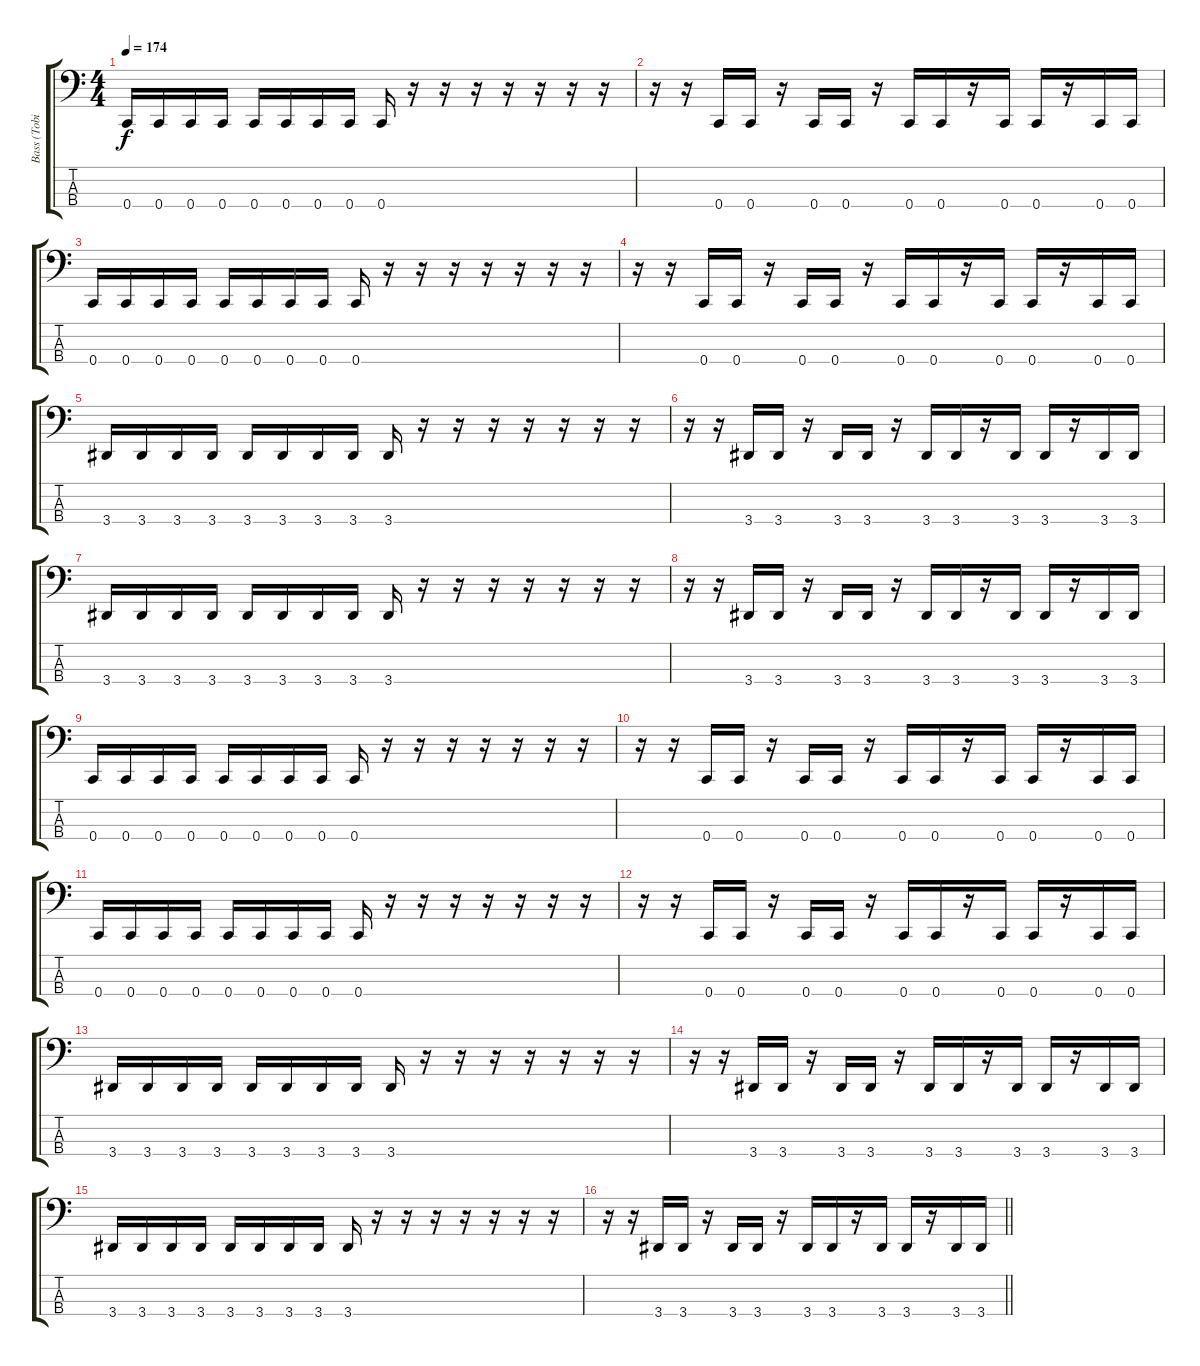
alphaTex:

\track ("Bass (Tobi)" "Bass (Tobi") {instrument electricbassfinger}
\staff {score tabs}
\tuning (F2 C2 G1 C1) {hide}
\ts (4 4)
\tempo 174
\clef f4
\ks c
0.4.16{dy f} 0.4.16 0.4.16 0.4.16 0.4.16 0.4.16 0.4.16 0.4.16 0.4.16 r.16 r.16 r.16 r.16 r.16 r.16 r.16 |
r.16 r.16 0.4.16 0.4.16 r.16 0.4.16 0.4.16 r.16 0.4.16 0.4.16 r.16 0.4.16 0.4.16 r.16 0.4.16 0.4.16 |
0.4.16 0.4.16 0.4.16 0.4.16 0.4.16 0.4.16 0.4.16 0.4.16 0.4.16 r.16 r.16 r.16 r.16 r.16 r.16 r.16 |
r.16 r.16 0.4.16 0.4.16 r.16 0.4.16 0.4.16 r.16 0.4.16 0.4.16 r.16 0.4.16 0.4.16 r.16 0.4.16 0.4.16 |
3.4.16 3.4.16 3.4.16 3.4.16 3.4.16 3.4.16 3.4.16 3.4.16 3.4.16 r.16 r.16 r.16 r.16 r.16 r.16 r.16 |
r.16 r.16 3.4.16 3.4.16 r.16 3.4.16 3.4.16 r.16 3.4.16 3.4.16 r.16 3.4.16 3.4.16 r.16 3.4.16 3.4.16 |
3.4.16 3.4.16 3.4.16 3.4.16 3.4.16 3.4.16 3.4.16 3.4.16 3.4.16 r.16 r.16 r.16 r.16 r.16 r.16 r.16 |
r.16 r.16 3.4.16 3.4.16 r.16 3.4.16 3.4.16 r.16 3.4.16 3.4.16 r.16 3.4.16 3.4.16 r.16 3.4.16 3.4.16 |
0.4.16 0.4.16 0.4.16 0.4.16 0.4.16 0.4.16 0.4.16 0.4.16 0.4.16 r.16 r.16 r.16 r.16 r.16 r.16 r.16 |
r.16 r.16 0.4.16 0.4.16 r.16 0.4.16 0.4.16 r.16 0.4.16 0.4.16 r.16 0.4.16 0.4.16 r.16 0.4.16 0.4.16 |
0.4.16 0.4.16 0.4.16 0.4.16 0.4.16 0.4.16 0.4.16 0.4.16 0.4.16 r.16 r.16 r.16 r.16 r.16 r.16 r.16 |
r.16 r.16 0.4.16 0.4.16 r.16 0.4.16 0.4.16 r.16 0.4.16 0.4.16 r.16 0.4.16 0.4.16 r.16 0.4.16 0.4.16 |
3.4.16 3.4.16 3.4.16 3.4.16 3.4.16 3.4.16 3.4.16 3.4.16 3.4.16 r.16 r.16 r.16 r.16 r.16 r.16 r.16 |
r.16 r.16 3.4.16 3.4.16 r.16 3.4.16 3.4.16 r.16 3.4.16 3.4.16 r.16 3.4.16 3.4.16 r.16 3.4.16 3.4.16 |
3.4.16 3.4.16 3.4.16 3.4.16 3.4.16 3.4.16 3.4.16 3.4.16 3.4.16 r.16 r.16 r.16 r.16 r.16 r.16 r.16 |
\barLineRight lightlight
r.16 r.16 3.4.16 3.4.16 r.16 3.4.16 3.4.16 r.16 3.4.16 3.4.16 r.16 3.4.16 3.4.16 r.16 3.4.16 3.4.16
